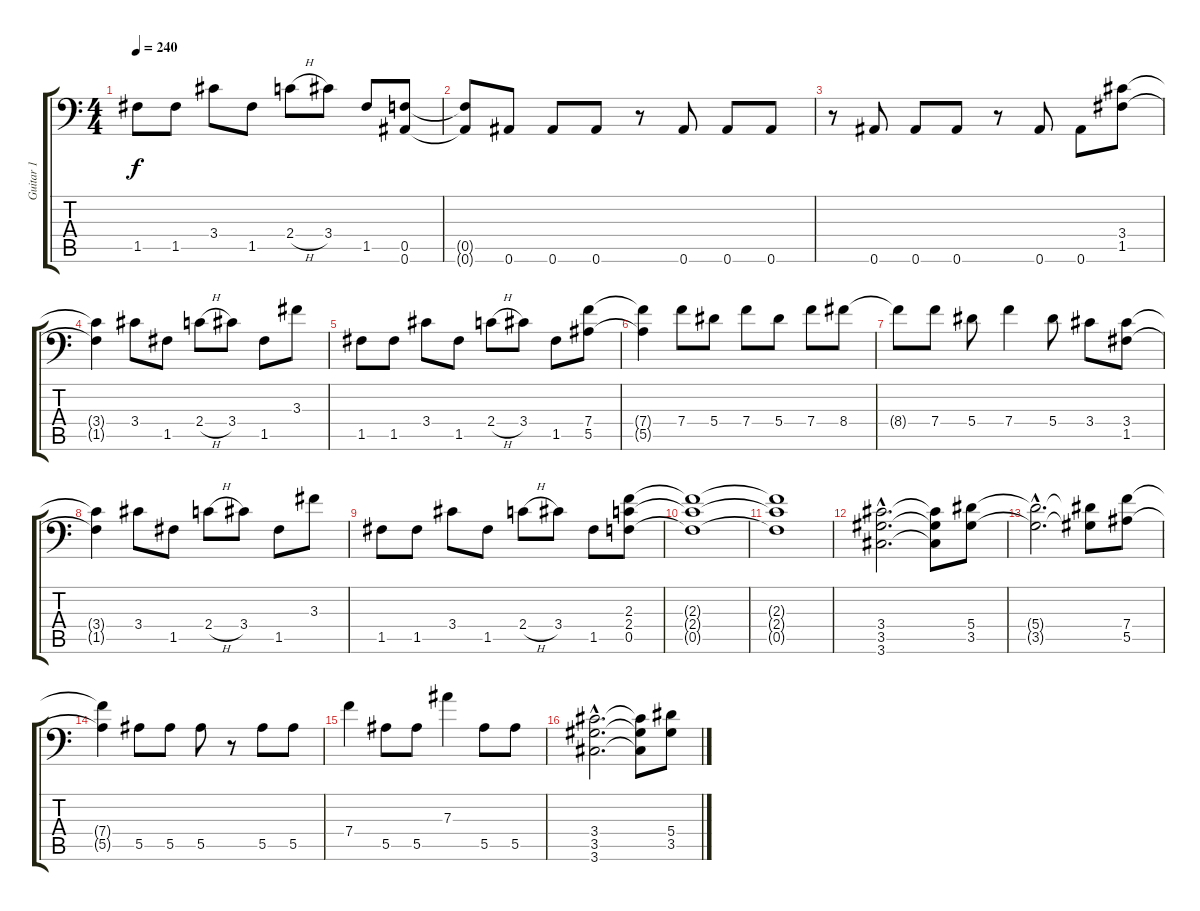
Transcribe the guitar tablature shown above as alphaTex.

\track ("Guitar 1" "Guitar 1") {instrument distortionguitar}
\staff {score tabs}
\tuning (C4 G3 Eb3 Bb2 F2 Bb1) {hide}
\ts (4 4)
\tempo 240
\clef f4
\ks c
1.5.8{dy f} 1.5.8 3.4.8 1.5.8 2.4{h}.8 3.4.8 1.5.8 (0.5 0.6).8 |
(0.5{t} 0.6{t}).8 0.6.8 0.6.8 0.6.8 r.8 0.6.8 0.6.8 0.6.8 |
r.8 0.6.8 0.6.8 0.6.8 r.8 0.6.8 0.6.8 (3.4 1.5).8 |
(3.4{t} 1.5{t}).4 3.4.8 1.5.8 2.4{h}.8 3.4.8 1.5.8 3.3.8 |
1.5.8 1.5.8 3.4.8 1.5.8 2.4{h}.8 3.4.8 1.5.8 (7.4 5.5).8 |
(7.4{t} 5.5{t}).4 7.4.8 5.4.8 7.4.8 5.4.8 7.4.8 8.4.8 |
8.4{t}.8 7.4.8 5.4.8 7.4.4 5.4.8 3.4.8 (3.4 1.5).8 |
(3.4{t} 1.5{t}).4 3.4.8 1.5.8 2.4{h}.8 3.4.8 1.5.8 3.3.8 |
1.5.8 1.5.8 3.4.8 1.5.8 2.4{h}.8 3.4.8 1.5.8 (2.3 2.4 0.5).8 |
(2.3{t} 2.4{t} 0.5{t}).1 |
(2.3{t} 2.4{t} 0.5{t}).1 |
(3.4{hac} 3.5{hac} 3.6{hac}).2{d} (3.4{t} 3.5{t} 3.6{t}).8 (5.4 3.5).8 |
(5.4{hac t} 3.5{hac t}).2{d} (5.4{t} 3.5{t}).8 (7.4 5.5).8 |
(7.4{t} 5.5{t}).4 5.5.8 5.5.8 5.5.8 r.8 5.5.8 5.5.8 |
7.4.4 5.5.8 5.5.8 7.3.4 5.5.8 5.5.8 |
(3.4{hac} 3.5{hac} 3.6{hac}).2{d} (3.4{t} 3.5{t} 3.6{t}).8 (5.4 3.5).8
